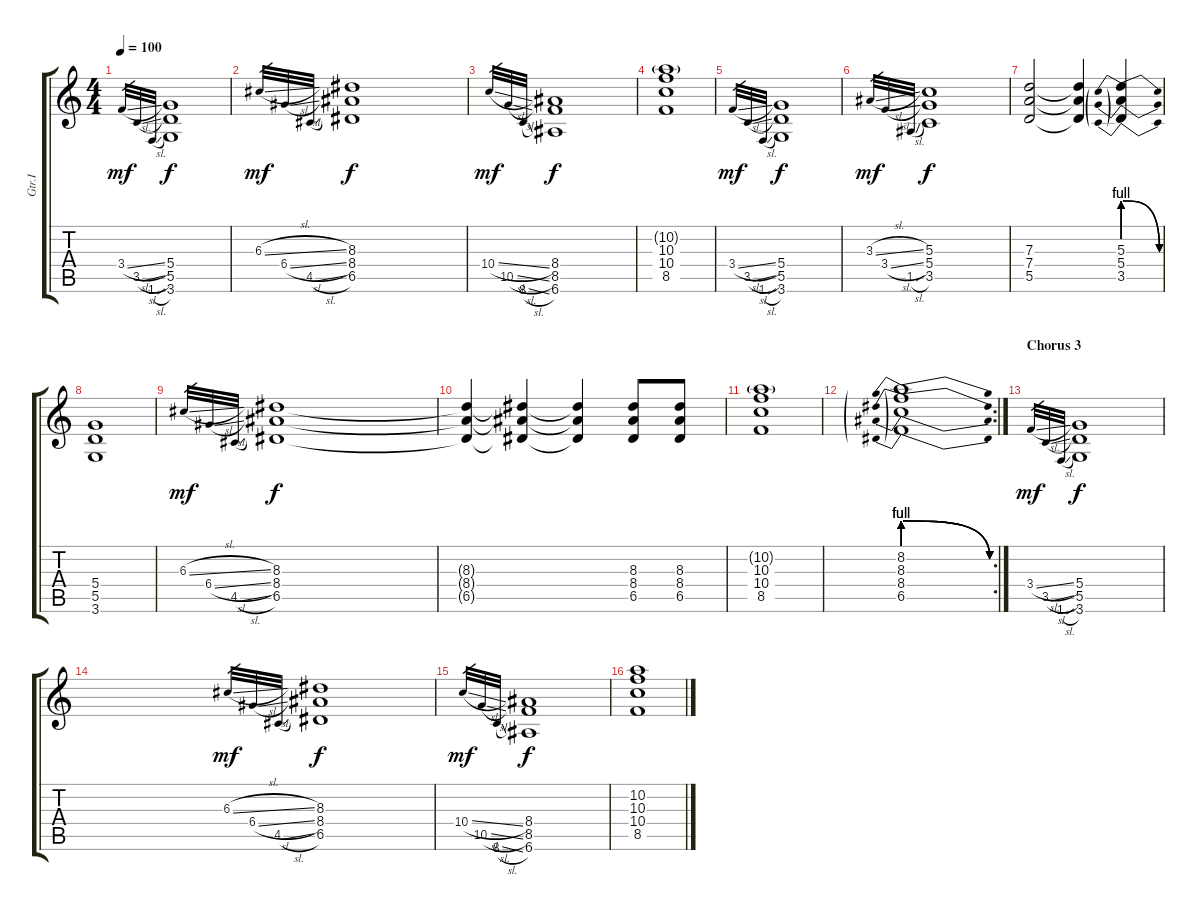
\track ("Gtr.I" "Gtr.I") {instrument overdrivenguitar}
\staff {score tabs}
\tuning (E4 B3 G3 D3 A2 E2) {hide}
\ts (4 4)
\tempo 100
\clef g2
\ks c
3.4{sl}.32{gr dy mf} 3.5{sl}.32{gr} 1.6{sl}.32{gr} (5.4 5.5 3.6).1{dy f} |
6.3{sl}.32{gr dy mf} 6.4{sl}.32{gr} 4.5{sl}.32{gr} (8.3 8.4 6.5).1{dy f} |
10.4{sl}.32{gr dy mf} 10.5{sl}.32{gr} 8.6{sl}.32{gr} (8.4 8.5 6.6).1{dy f} |
(10.2{g} 10.3 10.4 8.5).1 |
3.4{sl}.32{gr dy mf} 3.5{sl}.32{gr} 1.6{sl}.32{gr} (5.4 5.5 3.6).1{dy f} |
3.3{sl}.32{gr dy mf} 3.4{sl}.32{gr} 1.5{sl}.32{gr} (5.3 5.4 3.5).1{dy f} |
(7.3 7.4 5.5).2 (7.3{t} 7.4{t} 5.5{t}).4 (5.3{be (prebendrelease 0 4 60 0)} 5.4{be (prebendrelease 0 4 60 0)} 3.5{be (prebendrelease 0 4 60 0)}).4 |
(5.4 5.5 3.6).1 |
6.3{sl}.32{gr dy mf} 6.4{sl}.32{gr} 4.5{sl}.32{gr} (8.3 8.4 6.5).1{dy f} |
(8.3{t} 8.4{t} 6.5{t}).4 (8.3{t} 8.4{t} 6.5{t}).4 (8.3{t} 8.4{t} 6.5{t}).4 (8.3 8.4 6.5).8 (8.3 8.4 6.5).8 |
(10.2{g} 10.3 10.4 8.5).1 |
\rc 2
(8.2{be (prebendrelease 0 4 60 0)} 8.3{be (prebendrelease 0 4 60 0)} 8.4{be (prebendrelease 0 4 60 0)} 6.5{be (prebendrelease 0 4 60 0)}).1 |
\section ("" "Chorus 3")
3.4{sl}.32{gr dy mf} 3.5{sl}.32{gr} 1.6{sl}.32{gr} (5.4 5.5 3.6).1{dy f} |
6.3{sl}.32{gr dy mf} 6.4{sl}.32{gr} 4.5{sl}.32{gr} (8.3 8.4 6.5).1{dy f} |
10.4{sl}.32{gr dy mf} 10.5{sl}.32{gr} 8.6{sl}.32{gr} (8.4 8.5 6.6).1{dy f} |
(10.2 10.3 10.4 8.5).1
